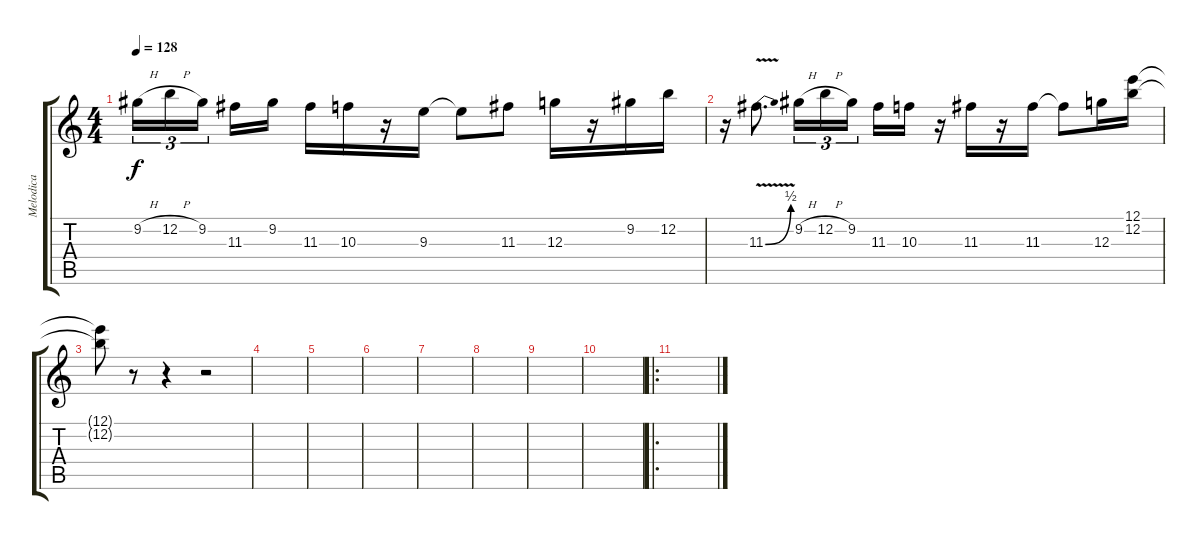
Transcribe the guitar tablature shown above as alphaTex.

\track ("Melodica" "Melodica") {instrument distortionguitar}
\staff {score tabs}
\tuning (E4 B3 G3 D3 A2 E2) {hide}
\ts (4 4)
\tempo 128
\clef g2
\ks c
9.2{h}.16{tu (3 2) dy f instrument distortionguitar} 12.2{h}.16{tu (3 2)} 9.2.16{tu (3 2) beam splitsecondary} 11.3.16 9.2.16 11.3.16 10.3.16 r.16 9.3.16 9.3{t}.8 11.3.8 12.3.16 r.16 9.2.16 12.2.16 |
r.16 11.3{be (bend 0 0 60 2) v}.8{d} 9.2{h}.16{tu (3 2)} 12.2{h}.16{tu (3 2)} 9.2.16{tu (3 2) beam splitsecondary} 11.3.16 10.3.16 r.16 11.3.16 r.16 11.3.16 11.3{t}.8 12.3.16 (12.1 12.2).16 |
(12.1{t} 12.2{t}).8 r.8 r.4 r.2 |
|
|
|
|
|
|
|
\ro
